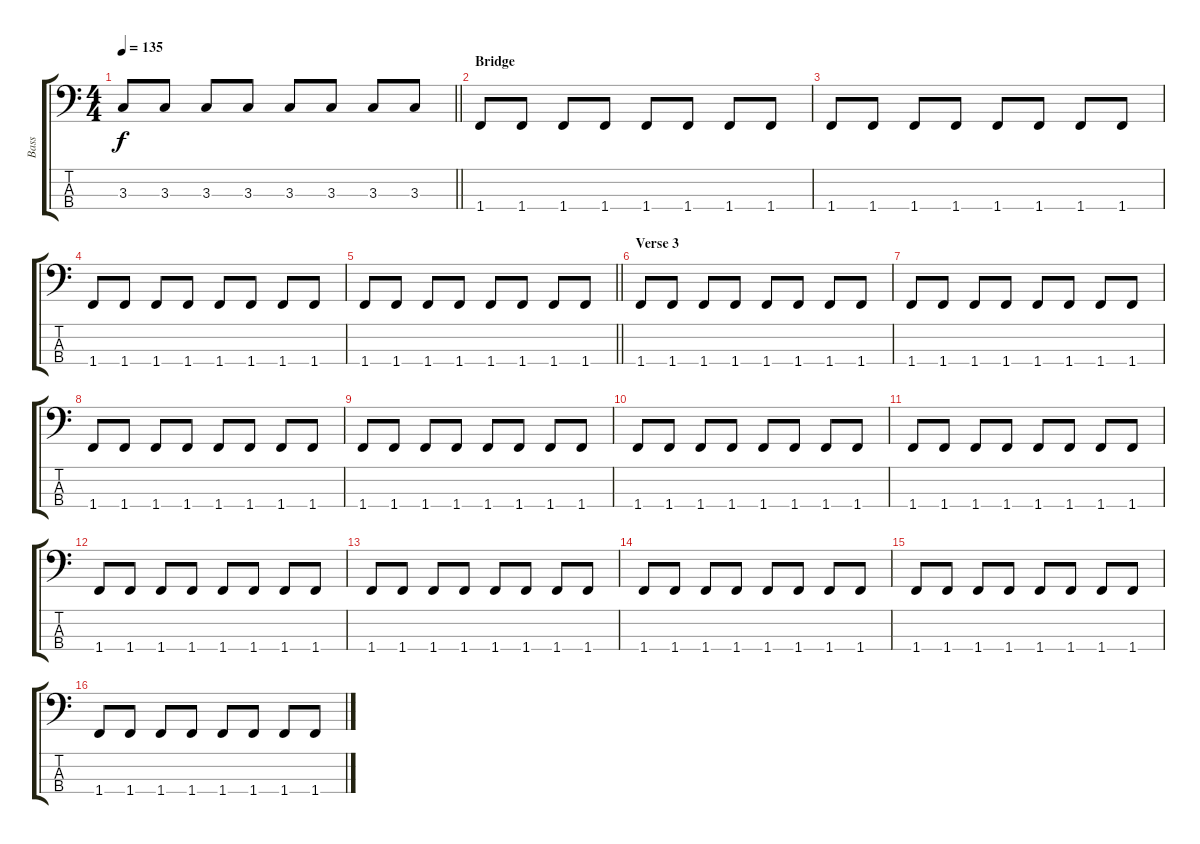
\track ("Bass" "Bass") {instrument electricbassfinger}
\staff {score tabs}
\tuning (G2 D2 A1 E1) {hide}
\ts (4 4)
\tempo 135
\clef f4
\barLineRight lightlight
\ks c
3.3.8{dy f} 3.3.8 3.3.8 3.3.8 3.3.8 3.3.8 3.3.8 3.3.8 |
\section ("" "Bridge")
1.4.8 1.4.8 1.4.8 1.4.8 1.4.8 1.4.8 1.4.8 1.4.8 |
1.4.8 1.4.8 1.4.8 1.4.8 1.4.8 1.4.8 1.4.8 1.4.8 |
1.4.8 1.4.8 1.4.8 1.4.8 1.4.8 1.4.8 1.4.8 1.4.8 |
\barLineRight lightlight
1.4.8 1.4.8 1.4.8 1.4.8 1.4.8 1.4.8 1.4.8 1.4.8 |
\section ("" "Verse 3")
1.4.8 1.4.8 1.4.8 1.4.8 1.4.8 1.4.8 1.4.8 1.4.8 |
1.4.8 1.4.8 1.4.8 1.4.8 1.4.8 1.4.8 1.4.8 1.4.8 |
1.4.8 1.4.8 1.4.8 1.4.8 1.4.8 1.4.8 1.4.8 1.4.8 |
1.4.8 1.4.8 1.4.8 1.4.8 1.4.8 1.4.8 1.4.8 1.4.8 |
1.4.8 1.4.8 1.4.8 1.4.8 1.4.8 1.4.8 1.4.8 1.4.8 |
1.4.8 1.4.8 1.4.8 1.4.8 1.4.8 1.4.8 1.4.8 1.4.8 |
1.4.8 1.4.8 1.4.8 1.4.8 1.4.8 1.4.8 1.4.8 1.4.8 |
1.4.8 1.4.8 1.4.8 1.4.8 1.4.8 1.4.8 1.4.8 1.4.8 |
1.4.8 1.4.8 1.4.8 1.4.8 1.4.8 1.4.8 1.4.8 1.4.8 |
1.4.8 1.4.8 1.4.8 1.4.8 1.4.8 1.4.8 1.4.8 1.4.8 |
1.4.8 1.4.8 1.4.8 1.4.8 1.4.8 1.4.8 1.4.8 1.4.8
